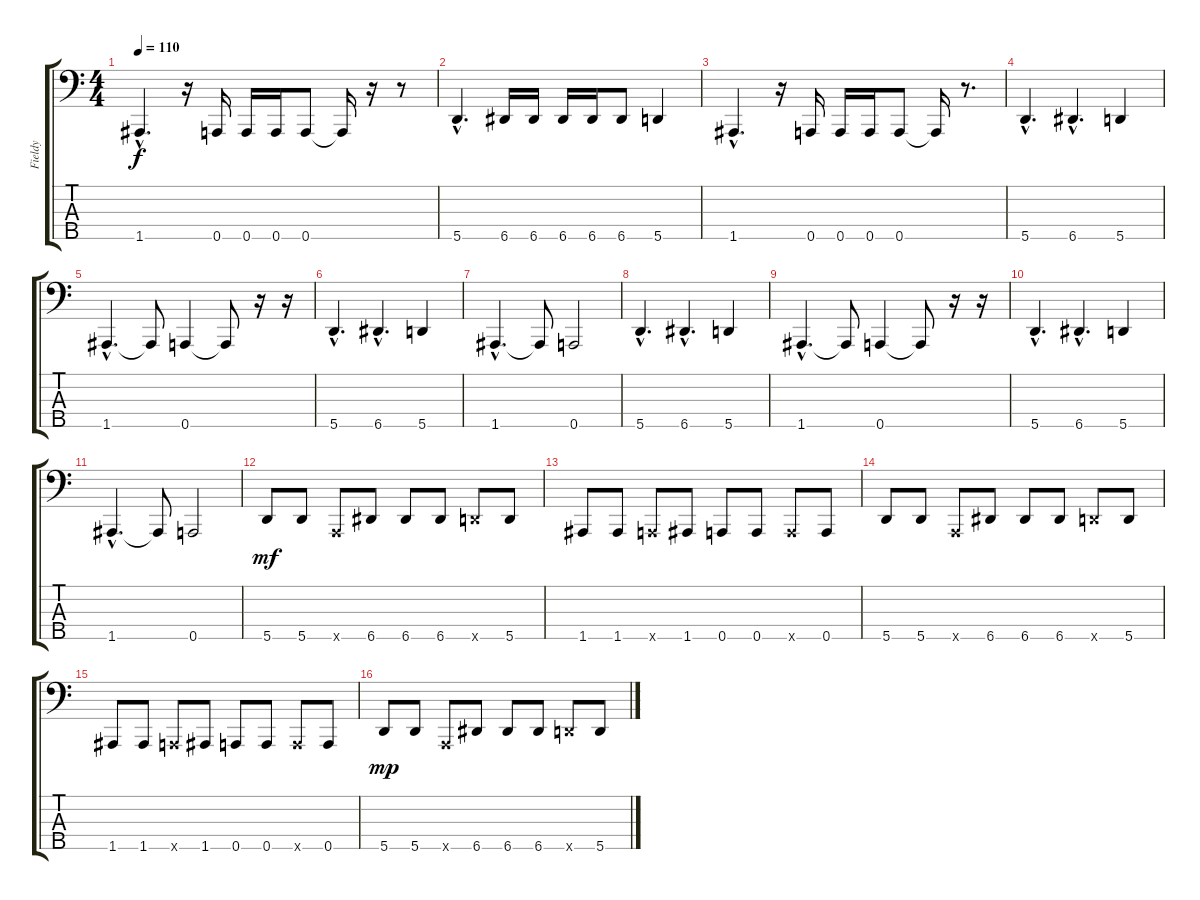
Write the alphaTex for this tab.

\track ("Fieldy" "Fieldy") {instrument slapbass1}
\staff {score tabs}
\tuning (F2 C2 G1 D1 A0) {hide}
\ts (4 4)
\tempo 110
\clef f4
\ks c
1.5{hac}.4{d dy f} r.16 0.5.16 0.5.16 0.5.16 0.5.8 0.5{t}.16 r.16 r.8 |
5.5{hac}.4{d} 6.5.16 6.5.16 6.5.16 6.5.16 6.5.8 5.5.4 |
1.5{hac}.4{d} r.16 0.5.16 0.5.16 0.5.16 0.5.8 0.5{t}.16 r.8{d} |
5.5{hac}.4{d instrument slapbass1} 6.5{hac}.4{d} 5.5.4 |
1.5{hac}.4{d} 1.5{t}.8 0.5.4 0.5{t}.8 r.16 r.16 |
5.5{hac}.4{d instrument slapbass1} 6.5{hac}.4{d} 5.5.4 |
1.5{hac}.4{d} 1.5{t}.8 0.5.2 |
5.5{hac}.4{d instrument slapbass1} 6.5{hac}.4{d} 5.5.4 |
1.5{hac}.4{d} 1.5{t}.8 0.5.4 0.5{t}.8 r.16 r.16 |
5.5{hac}.4{d instrument slapbass1} 6.5{hac}.4{d} 5.5.4 |
1.5{hac}.4{d} 1.5{t}.8 0.5.2 |
5.5.8{dy mf} 5.5.8 0.5{x}.8 6.5.8 6.5.8 6.5.8 5.5{x}.8 5.5.8 |
1.5.8 1.5.8 0.5{x}.8 1.5.8 0.5.8 0.5.8 0.5{x}.8 0.5.8 |
5.5.8 5.5.8 0.5{x}.8 6.5.8 6.5.8 6.5.8 5.5{x}.8 5.5.8 |
1.5.8 1.5.8 0.5{x}.8 1.5.8 0.5.8 0.5.8 0.5{x}.8 0.5.8 |
5.5.8{dy mp} 5.5.8 0.5{x}.8 6.5.8 6.5.8 6.5.8 5.5{x}.8 5.5.8
